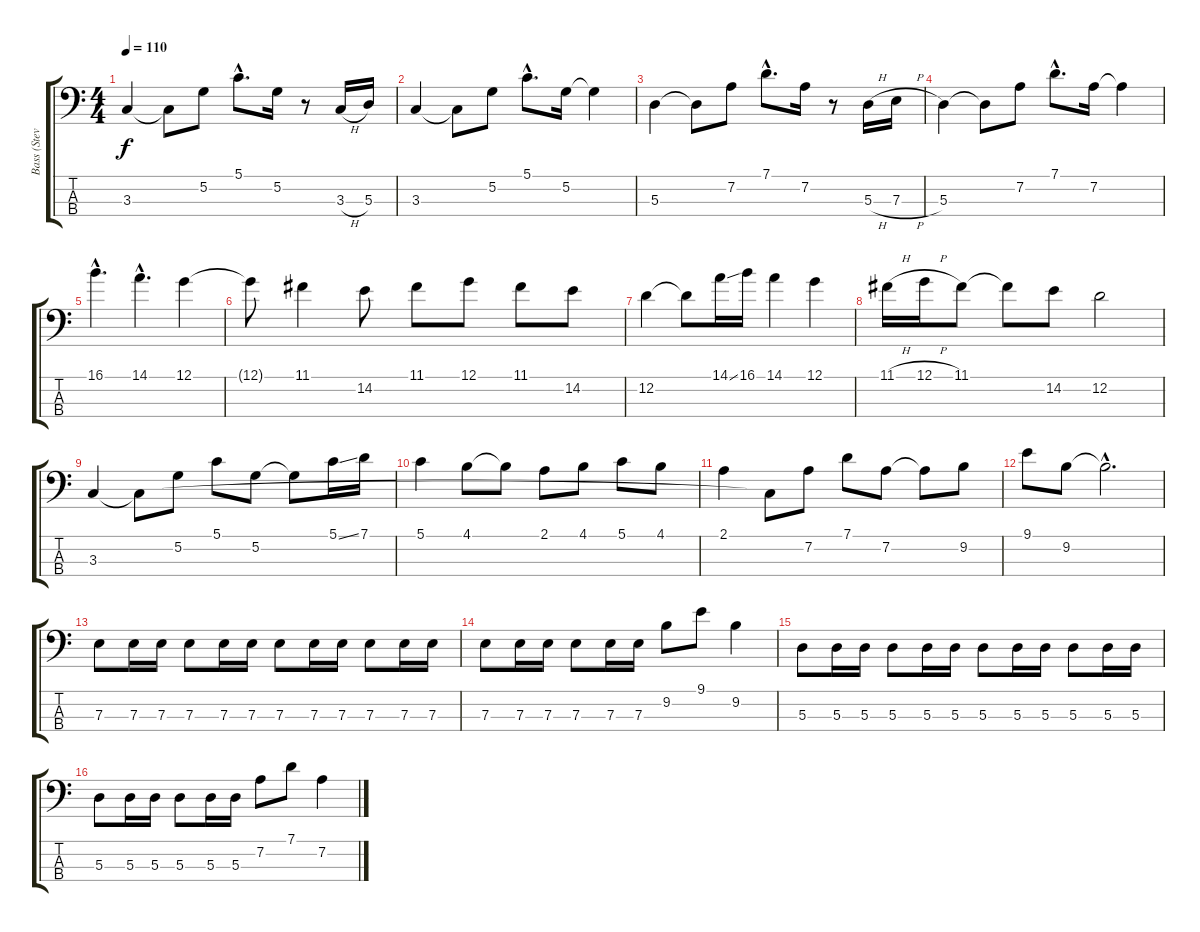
\track ("Bass (Steve)" "Bass (Stev") {instrument electricbasspick}
\staff {score tabs}
\tuning (G2 D2 A1 E1) {hide}
\ts (4 4)
\tempo 110
\clef f4
\ks c
3.3.4{dy f} 3.3{t}.8 5.2.8 5.1{hac}.8{d} 5.2.16 r.8 3.3{h}.16 5.3.16 |
3.3.4 3.3{t}.8 5.2.8 5.1{hac}.8{d} 5.2.16 5.2{t}.4 |
5.3.4 5.3{t}.8 7.2.8 7.1{hac}.8{d} 7.2.16 r.8 5.3{h}.16 7.3{h}.16 |
5.3.4 5.3{t}.8 7.2.8 7.1{hac}.8{d} 7.2.16 7.2{t}.4 |
16.1{hac}.4{d} 14.1{hac}.4{d} 12.1.4 |
12.1{t}.8 11.1.4 14.2.8 11.1.8 12.1.8 11.1.8 14.2.8 |
12.2.4 12.2{t}.8 14.1{ss}.16 16.1.16 14.1.4 12.1.4 |
11.1{h}.16 12.1{h}.16 11.1.8 11.1{t}.8 14.2.8 12.2.2 |
3.3.4 3.3{t}.8 5.2.8 5.1.8 5.2.8 5.2{t}.8 5.1{ss}.16 7.1.16 |
5.1.4 4.1.8 4.1{t}.8 2.1.8 4.1.8 5.1.8 4.1.8 |
2.1.4 3.3{t}.8 7.2.8 7.1.8 7.2.8 7.2{t}.8 9.2.8 |
9.1.8 9.2.8 9.2{hac t}.2{d} |
7.3.8 7.3.16 7.3.16 7.3.8 7.3.16 7.3.16 7.3.8 7.3.16 7.3.16 7.3.8 7.3.16 7.3.16 |
7.3.8 7.3.16 7.3.16 7.3.8 7.3.16 7.3.16 9.2.8 9.1.8 9.2.4 |
5.3.8 5.3.16 5.3.16 5.3.8 5.3.16 5.3.16 5.3.8 5.3.16 5.3.16 5.3.8 5.3.16 5.3.16 |
5.3.8 5.3.16 5.3.16 5.3.8 5.3.16 5.3.16 7.2.8 7.1.8 7.2.4
